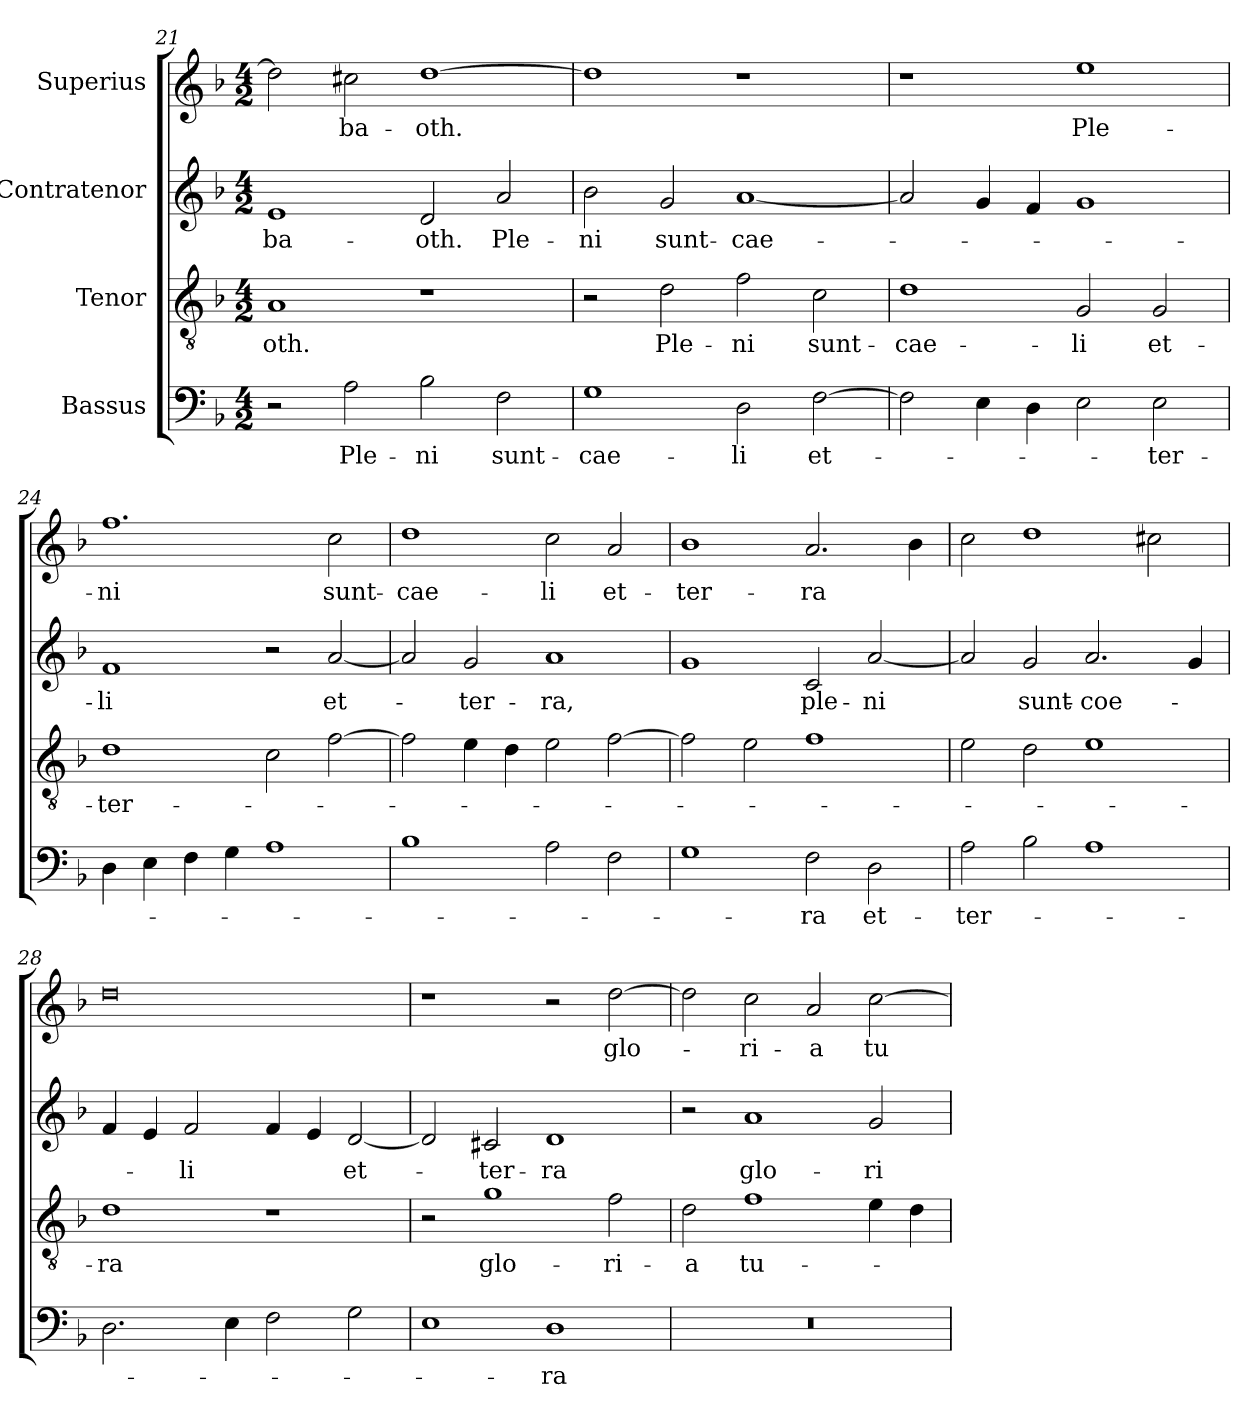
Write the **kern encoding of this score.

**kern	**text	**kern	**text	**kern	**text	**kern	**text
*part4	*part4	*part3	*part3	*part2	*part2	*part1	*part1
*staff4	*staff4	*staff3	*staff3	*staff2	*staff2	*staff1	*staff1
*I"Bassus	*	*I"Tenor	*	*I"Contratenor	*	*I"Superius	*
*clefF4	*	*clefGv2	*	*clefG2	*	*clefG2	*
*k[b-]	*	*k[b-]	*	*k[b-]	*	*k[b-]	*
*M4/2	*	*M4/2	*	*M4/2	*	*M4/2	*
=21	=21	=21	=21	=21	=21	=21	=21
2r	.	1A/	-oth.	1e/	-ba-	2dd\]	.
2A\	Ple-	.	.	.	.	2cc#X\	-ba-
2B-\	-ni	1r	.	2d/	-oth.	[1dd\	-oth.
2F\	sunt-	.	.	2a/	Ple-	.	.
=22	=22	=22	=22	=22	=22	=22	=22
1G\	cae-	2r	.	2b-\	-ni	1dd\]	.
.	.	2d\	Ple-	2g/	sunt-	.	.
2D\	-li	2f\	-ni	[1a/	cae-	1r	.
[2F\	et-	2c\	sunt-	.	.	.	.
=23	=23	=23	=23	=23	=23	=23	=23
2F\]	.	1d\	cae-	2a/]	.	1r	.
4E\	.	.	.	4g/	.	.	.
4D\	.	.	.	4f/	.	.	.
2E\	.	2G/	-li	1g/	.	1ee\	Ple-
2E\	ter-	2G/	et-	.	.	.	.
=24	=24	=24	=24	=24	=24	=24	=24
4D\	.	1d\	ter-	1f/	-li	1.ff\	-ni
4E\	.	.	.	.	.	.	.
4F\	.	.	.	.	.	.	.
4G\	.	.	.	.	.	.	.
1A\	.	2c\	.	2r	.	.	.
.	.	[2f\	.	[2a/	et-	2cc\	sunt-
=25	=25	=25	=25	=25	=25	=25	=25
1B-\	.	2f\]	.	2a/]	.	1dd\	cae-
.	.	4e\	.	2g/	ter-	.	.
.	.	4d\	.	.	.	.	.
2A\	.	2e\	.	1a/	-ra,	2cc\	-li
2F\	.	[2f\	.	.	.	2a/	et-
=26	=26	=26	=26	=26	=26	=26	=26
1G\	.	2f\]	.	1g/	.	1b-\	ter-
.	.	2e\	.	.	.	.	.
2F\	-ra	1f\	.	2c/	ple-	2.a/	-ra
2D\	et-	.	.	[2a/	-ni	.	.
.	.	.	.	.	.	4b-\	.
=27	=27	=27	=27	=27	=27	=27	=27
2A\	ter-	2e\	.	2a/]	.	2cc\	.
2B-\	.	2d\	.	2g/	sunt-	1dd\	.
1A\	.	1e\	.	2.a/	coe-	.	.
.	.	.	.	.	.	2cc#X\	.
.	.	.	.	4g/	.	.	.
=28	=28	=28	=28	=28	=28	=28	=28
2.D\	.	1d\	-ra	4f/	.	0dd\	.
.	.	.	.	4e/	.	.	.
.	.	.	.	2f/	-li	.	.
4E\	.	.	.	.	.	.	.
2F\	.	1r	.	4f/	.	.	.
.	.	.	.	4e/	.	.	.
2G\	.	.	.	[2d/	et-	.	.
=29	=29	=29	=29	=29	=29	=29	=29
1E\	.	2r	.	2d/]	.	1r	.
.	.	1g\	glo-	2c#X/	ter-	.	.
1D\	-ra	.	.	1d/	-ra	2r	.
.	.	2f\	-ri-	.	.	[2dd\	glo-
=30	=30	=30	=30	=30	=30	=30	=30
0r	.	2d\	-a	2r	.	2dd\]	.
.	.	1f\	tu-	1a/	glo-	2cc\	-ri-
.	.	.	.	.	.	2a/	-a
.	.	4e\	.	2g/	-ri-	[2cc\	tu-
.	.	4d\	.	.	.	.	.
=	=	=	=	=	=	=	=
*-	*-	*-	*-	*-	*-	*-	*-
